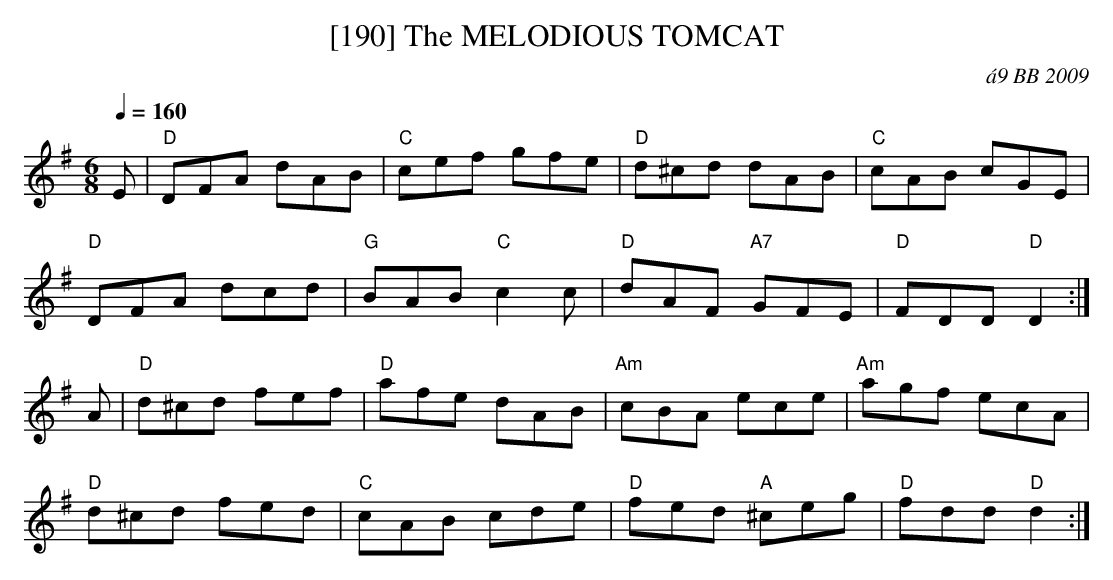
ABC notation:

X:1
T:[190] The MELODIOUS TOMCAT
C:\'a9 BB 2009
L:1/8
M:6/8
Q:1/4=160
K:G % "D modal"
E|"D"DFA dAB|"C"cef gfe|"D" d^cd dAB|"C" cAB cGE|
"D" DFA dcd|"G" BAB "C"c2c|"D"dAF "A7"GFE|"D" FDD "D"D2 :|
A|"D" d^cd fef|"D"afe dAB|"Am"cBA ece| "Am"agf ecA|
"D" d^cd fed|"C"cAB cde|"D" fed "A"^ceg|"D"fdd "D"d2 :|
